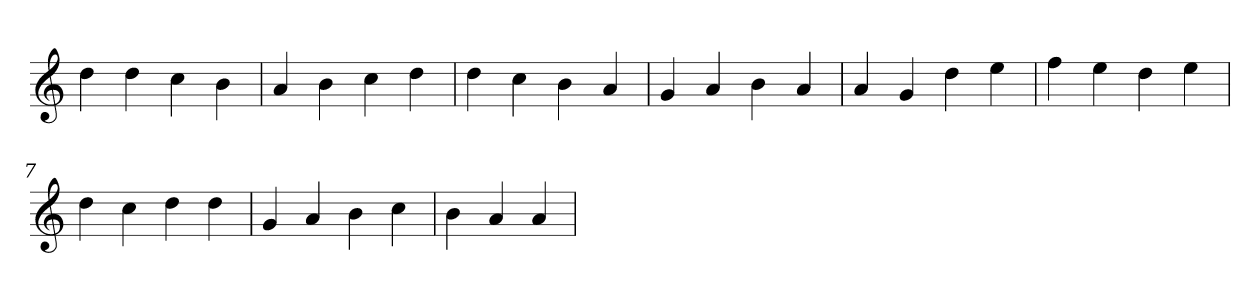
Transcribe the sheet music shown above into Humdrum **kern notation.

**kern
*part1
*staff1
*clefG2
=1
4dd
4dd
4cc
4b
=2
4a
4b
4cc
4dd
=3
4dd
4cc
4b
4a
=4
4g
4a
4b
4a
=5
4a
4g
4dd
4ee
=6
4ff
4ee
4dd
4ee
=7
4dd
4cc
4dd
4dd
=8
4g
4a
4b
4cc
=9
4b
4a
4a
=
*-
